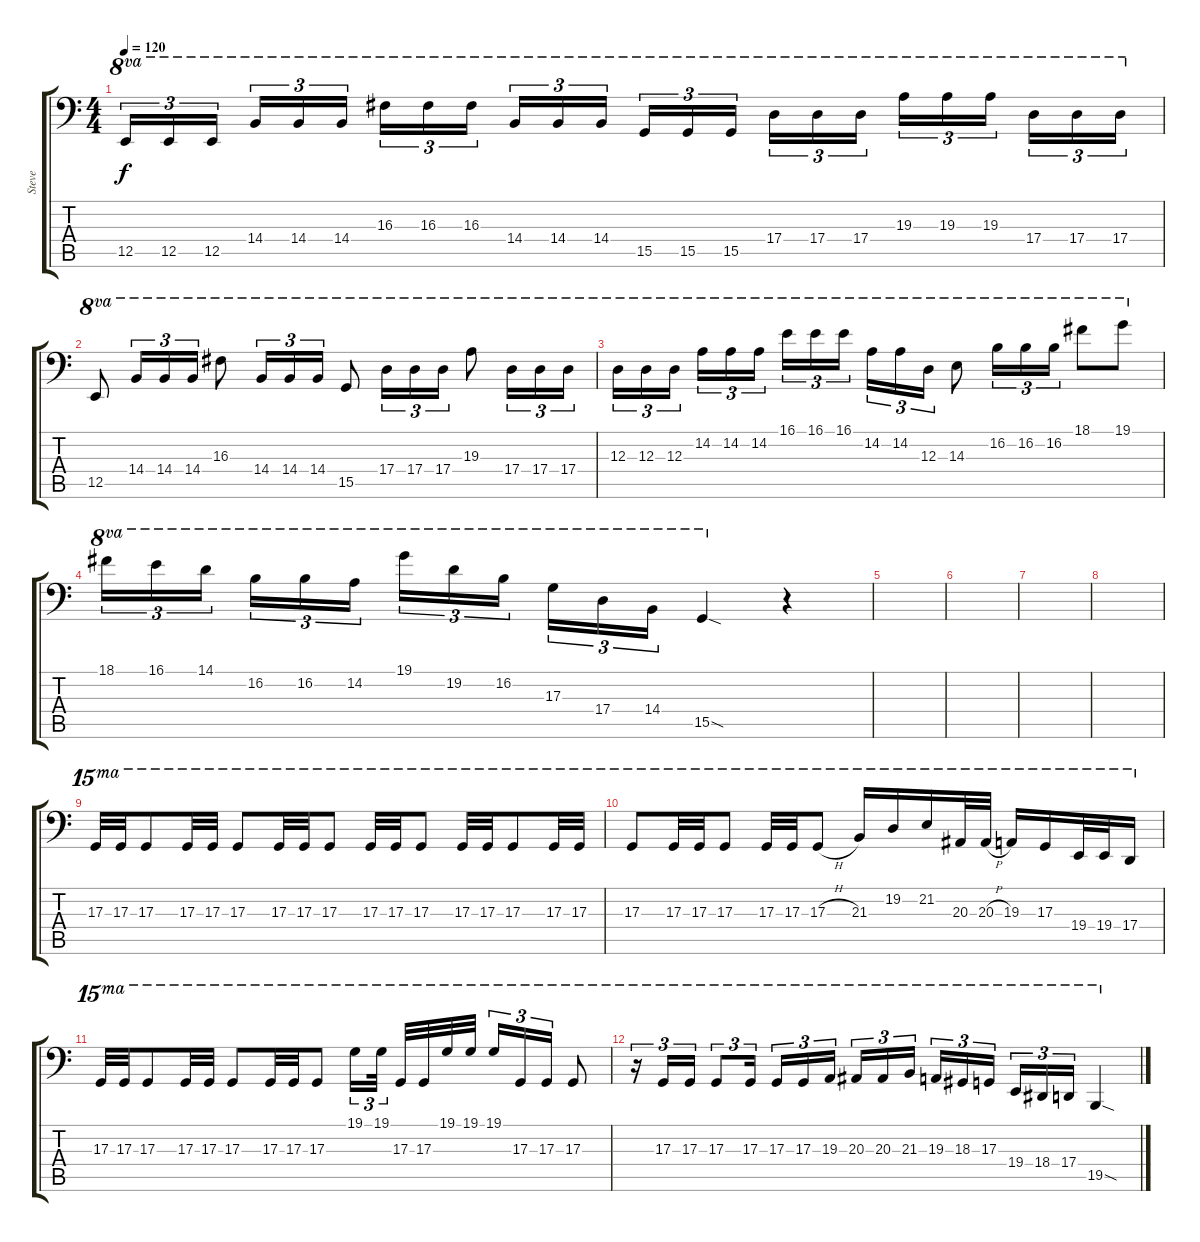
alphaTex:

\track ("Steve" "Steve") {instrument electricbassfinger}
\staff {score tabs}
\tuning (C3 G2 D2 A1 E1 B0) {hide}
\ts (4 4)
\tempo 120
\clef f4
\ks c
12.5.16{tu (3 2) ot 8va dy f} 12.5.16{tu (3 2) ot 8va} 12.5.16{tu (3 2) ot 8va beam splitsecondary} 14.4.16{tu (3 2) ot 8va} 14.4.16{tu (3 2) ot 8va} 14.4.16{tu (3 2) ot 8va} 16.3.16{tu (3 2) ot 8va} 16.3.16{tu (3 2) ot 8va} 16.3.16{tu (3 2) ot 8va beam splitsecondary} 14.4.16{tu (3 2) ot 8va} 14.4.16{tu (3 2) ot 8va} 14.4.16{tu (3 2) ot 8va} 15.5.16{tu (3 2) ot 8va} 15.5.16{tu (3 2) ot 8va} 15.5.16{tu (3 2) ot 8va beam splitsecondary} 17.4.16{tu (3 2) ot 8va} 17.4.16{tu (3 2) ot 8va} 17.4.16{tu (3 2) ot 8va} 19.3.16{tu (3 2) ot 8va} 19.3.16{tu (3 2) ot 8va} 19.3.16{tu (3 2) ot 8va beam splitsecondary} 17.4.16{tu (3 2) ot 8va} 17.4.16{tu (3 2) ot 8va} 17.4.16{tu (3 2) ot 8va} |
12.5.8{ot 8va} 14.4.16{tu (3 2) ot 8va} 14.4.16{tu (3 2) ot 8va} 14.4.16{tu (3 2) ot 8va} 16.3.8{ot 8va} 14.4.16{tu (3 2) ot 8va} 14.4.16{tu (3 2) ot 8va} 14.4.16{tu (3 2) ot 8va} 15.5.8{ot 8va} 17.4.16{tu (3 2) ot 8va} 17.4.16{tu (3 2) ot 8va} 17.4.16{tu (3 2) ot 8va} 19.3.8{ot 8va} 17.4.16{tu (3 2) ot 8va} 17.4.16{tu (3 2) ot 8va} 17.4.16{tu (3 2) ot 8va} |
12.3.16{tu (3 2) ot 8va} 12.3.16{tu (3 2) ot 8va} 12.3.16{tu (3 2) ot 8va beam splitsecondary} 14.2.16{tu (3 2) ot 8va} 14.2.16{tu (3 2) ot 8va} 14.2.16{tu (3 2) ot 8va} 16.1.16{tu (3 2) ot 8va} 16.1.16{tu (3 2) ot 8va} 16.1.16{tu (3 2) ot 8va beam splitsecondary} 14.2.16{tu (3 2) ot 8va} 14.2.16{tu (3 2) ot 8va} 12.3.16{tu (3 2) ot 8va} 14.3.8{ot 8va} 16.2.16{tu (3 2) ot 8va} 16.2.16{tu (3 2) ot 8va} 16.2.16{tu (3 2) ot 8va} 18.1.8{ot 8va} 19.1.8{ot 8va} |
18.1.16{tu (3 2) ot 8va} 16.1.16{tu (3 2) ot 8va} 14.1.16{tu (3 2) ot 8va beam splitsecondary} 16.2.16{tu (3 2) ot 8va} 16.2.16{tu (3 2) ot 8va} 14.2.16{tu (3 2) ot 8va} 19.1.16{tu (3 2) ot 8va} 19.2.16{tu (3 2) ot 8va} 16.2.16{tu (3 2) ot 8va beam splitsecondary} 17.3.16{tu (3 2) ot 8va} 17.4.16{tu (3 2) ot 8va} 14.4.16{tu (3 2) ot 8va} 15.5{sod}.4{ot 8va} r.4 |
|
|
|
|
17.3.32{ot 15ma} 17.3.32{ot 15ma} 17.3.8{ot 15ma} 17.3.32{ot 15ma} 17.3.32{ot 15ma} 17.3.8{ot 15ma} 17.3.32{ot 15ma} 17.3.32{ot 15ma} 17.3.8{ot 15ma} 17.3.32{ot 15ma} 17.3.32{ot 15ma} 17.3.8{ot 15ma} 17.3.32{ot 15ma} 17.3.32{ot 15ma} 17.3.8{ot 15ma} 17.3.32{ot 15ma} 17.3.32{ot 15ma} |
17.3.8{ot 15ma} 17.3.32{ot 15ma} 17.3.32{ot 15ma} 17.3.8{ot 15ma} 17.3.32{ot 15ma} 17.3.32{ot 15ma} 17.3{h}.8{ot 15ma} 21.3.16{ot 15ma} 19.2.16{ot 15ma} 21.2.16{ot 15ma} 20.3.32{ot 15ma} 20.3{h}.32{ot 15ma} 19.3.16{ot 15ma} 17.3.16{ot 15ma} 19.4.32{ot 15ma} 19.4.32{ot 15ma} 17.4.16{ot 15ma} |
17.3.32{ot 15ma} 17.3.32{ot 15ma} 17.3.8{ot 15ma} 17.3.32{ot 15ma} 17.3.32{ot 15ma} 17.3.8{ot 15ma} 17.3.32{ot 15ma} 17.3.32{ot 15ma} 17.3.8{ot 15ma} 19.1.16{tu (3 2) ot 15ma} 19.1.32{tu (3 2) ot 15ma beam splitsecondary} 17.3.32{ot 15ma} 17.3.32{ot 15ma} 19.1.32{ot 15ma} 19.1.32{ot 15ma} 19.1.16{tu (3 2) ot 15ma} 17.3.16{tu (3 2) ot 15ma} 17.3.16{tu (3 2) ot 15ma} 17.3.8{ot 15ma} |
r.16{tu (3 2) ot 15ma} 17.3.16{tu (3 2) ot 15ma} 17.3.16{tu (3 2) ot 15ma} 17.3.8{tu (3 2) ot 15ma} 17.3.16{tu (3 2) ot 15ma} 17.3.16{tu (3 2) ot 15ma} 17.3.16{tu (3 2) ot 15ma} 19.3.16{tu (3 2) ot 15ma beam splitsecondary} 20.3.16{tu (3 2) ot 15ma} 20.3.16{tu (3 2) ot 15ma} 21.3.16{tu (3 2) ot 15ma} 19.3.16{tu (3 2) ot 15ma} 18.3.16{tu (3 2) ot 15ma} 17.3.16{tu (3 2) ot 15ma beam splitsecondary} 19.4.16{tu (3 2) ot 15ma} 18.4.16{tu (3 2) ot 15ma} 17.4.16{tu (3 2) ot 15ma} 19.5{sod}.4{ot 15ma}
